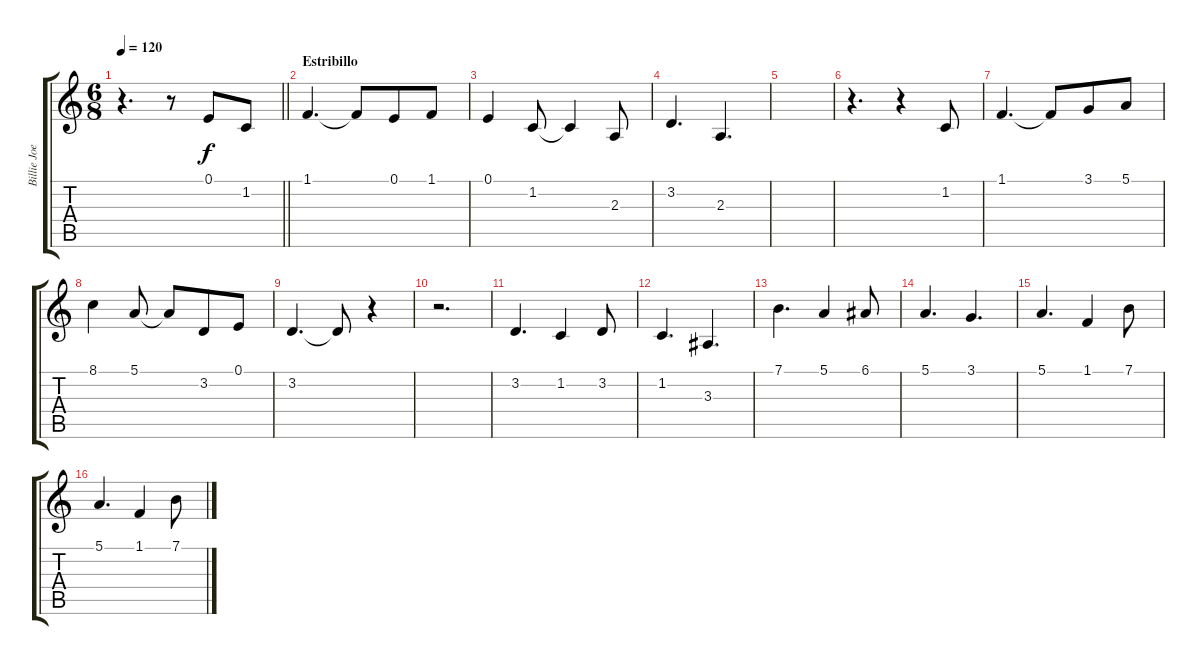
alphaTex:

\track ("Billie Joe Armstrong Vocals" "Billie Joe") {instrument violin}
\staff {score tabs}
\tuning (E4 B3 G3 D3 A2 E2) {hide}
\ts (6 8)
\tempo 120
\clef g2
\barLineRight lightlight
\ks c
r.4{d dy f} r.8 0.1.8 1.2.8 |
\section ("" "Estribillo")
1.1.4{d} 1.1{t}.8 0.1.8 1.1.8 |
0.1.4 1.2.8 1.2{t}.4 2.3.8 |
3.2.4{d} 2.3.4{d} |
|
r.4{d} r.4 1.2.8 |
1.1.4{d} 1.1{t}.8 3.1.8 5.1.8 |
8.1.4 5.1.8 5.1{t}.8 3.2.8 0.1.8 |
3.2.4{d} 3.2{t}.8 r.4 |
r.2{d} |
3.2.4{d} 1.2.4 3.2.8 |
1.2.4{d} 3.3.4{d} |
7.1.4{d} 5.1.4 6.1.8 |
5.1.4{d} 3.1.4{d} |
5.1.4{d} 1.1.4 7.1.8 |
5.1.4{d} 1.1.4 7.1.8
